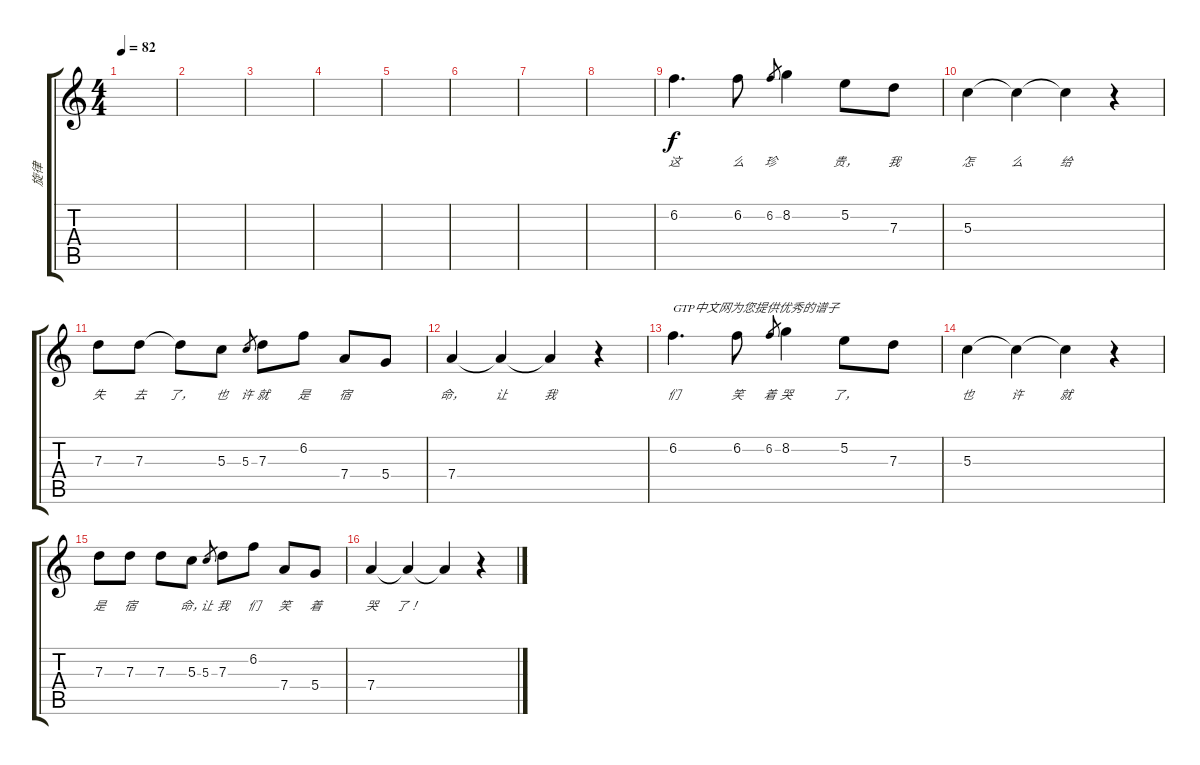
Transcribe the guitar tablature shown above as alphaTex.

\track ("旋律" "旋律") {instrument acousticguitarsteel}
\staff {score tabs}
\tuning (E4 B3 G3 D3 A2 E2) {hide}
\ts (4 4)
\tempo 82
\clef g2
\ks c
|
|
|
|
|
|
|
|
6.2.4{d lyrics (0 "这") lyrics (1 "") lyrics (2 "") lyrics (3 "") lyrics (4 "")} 6.2.8{lyrics (0 "么") lyrics (1 "") lyrics (2 "") lyrics (3 "") lyrics (4 "")} 6.2.8{lyrics (0 "珍") lyrics (1 "") lyrics (2 "") lyrics (3 "") lyrics (4 "") gr} 8.2.4{lyrics (0 "") lyrics (1 "") lyrics (2 "") lyrics (3 "") lyrics (4 "")} 5.2.8{lyrics (0 "贵，") lyrics (1 "") lyrics (2 "") lyrics (3 "") lyrics (4 "")} 7.3.8{lyrics (0 "我") lyrics (1 "") lyrics (2 "") lyrics (3 "") lyrics (4 "")} |
5.3.4{lyrics (0 "怎") lyrics (1 "") lyrics (2 "") lyrics (3 "") lyrics (4 "")} 5.3{t}.4{lyrics (0 "么") lyrics (1 "") lyrics (2 "") lyrics (3 "") lyrics (4 "")} 5.3{t}.4{lyrics (0 "给") lyrics (1 "") lyrics (2 "") lyrics (3 "") lyrics (4 "")} r.4 |
7.3.8{lyrics (0 "失") lyrics (1 "") lyrics (2 "") lyrics (3 "") lyrics (4 "")} 7.3.8{lyrics (0 "去") lyrics (1 "") lyrics (2 "") lyrics (3 "") lyrics (4 "")} 7.3{t}.8{lyrics (0 "了，") lyrics (1 "") lyrics (2 "") lyrics (3 "") lyrics (4 "")} 5.3.8{lyrics (0 "也") lyrics (1 "") lyrics (2 "") lyrics (3 "") lyrics (4 "")} 5.3.8{lyrics (0 "许") lyrics (1 "") lyrics (2 "") lyrics (3 "") lyrics (4 "") gr} 7.3.8{lyrics (0 "就") lyrics (1 "") lyrics (2 "") lyrics (3 "") lyrics (4 "")} 6.2.8{lyrics (0 "是") lyrics (1 "") lyrics (2 "") lyrics (3 "") lyrics (4 "")} 7.4.8{lyrics (0 "宿") lyrics (1 "") lyrics (2 "") lyrics (3 "") lyrics (4 "")} 5.4.8{lyrics (0 "") lyrics (1 "") lyrics (2 "") lyrics (3 "") lyrics (4 "")} |
7.4.4{lyrics (0 "命，") lyrics (1 "") lyrics (2 "") lyrics (3 "") lyrics (4 "")} 7.4{t}.4{lyrics (0 "让") lyrics (1 "") lyrics (2 "") lyrics (3 "") lyrics (4 "")} 7.4{t}.4{lyrics (0 "我") lyrics (1 "") lyrics (2 "") lyrics (3 "") lyrics (4 "")} r.4 |
6.2.4{d txt "GTP中文网为您提供优秀的谱子" lyrics (0 "们") lyrics (1 "") lyrics (2 "") lyrics (3 "") lyrics (4 "")} 6.2.8{lyrics (0 "笑") lyrics (1 "") lyrics (2 "") lyrics (3 "") lyrics (4 "")} 6.2.8{lyrics (0 "着") lyrics (1 "") lyrics (2 "") lyrics (3 "") lyrics (4 "") gr} 8.2.4{lyrics (0 "哭") lyrics (1 "") lyrics (2 "") lyrics (3 "") lyrics (4 "")} 5.2.8{lyrics (0 "了，") lyrics (1 "") lyrics (2 "") lyrics (3 "") lyrics (4 "")} 7.3.8{lyrics (0 "") lyrics (1 "") lyrics (2 "") lyrics (3 "") lyrics (4 "")} |
5.3.4{lyrics (0 "也") lyrics (1 "") lyrics (2 "") lyrics (3 "") lyrics (4 "")} 5.3{t}.4{lyrics (0 "许") lyrics (1 "") lyrics (2 "") lyrics (3 "") lyrics (4 "")} 5.3{t}.4{lyrics (0 "就") lyrics (1 "") lyrics (2 "") lyrics (3 "") lyrics (4 "")} r.4 |
7.3.8{lyrics (0 "是") lyrics (1 "") lyrics (2 "") lyrics (3 "") lyrics (4 "")} 7.3.8{lyrics (0 "宿") lyrics (1 "") lyrics (2 "") lyrics (3 "") lyrics (4 "")} 7.3.8{lyrics (0 "") lyrics (1 "") lyrics (2 "") lyrics (3 "") lyrics (4 "")} 5.3.8{lyrics (0 "命，") lyrics (1 "") lyrics (2 "") lyrics (3 "") lyrics (4 "")} 5.3.8{lyrics (0 "让") lyrics (1 "") lyrics (2 "") lyrics (3 "") lyrics (4 "") gr} 7.3.8{lyrics (0 "我") lyrics (1 "") lyrics (2 "") lyrics (3 "") lyrics (4 "")} 6.2.8{lyrics (0 "们") lyrics (1 "") lyrics (2 "") lyrics (3 "") lyrics (4 "")} 7.4.8{lyrics (0 "笑") lyrics (1 "") lyrics (2 "") lyrics (3 "") lyrics (4 "")} 5.4.8{lyrics (0 "着") lyrics (1 "") lyrics (2 "") lyrics (3 "") lyrics (4 "")} |
7.4.4{lyrics (0 "哭") lyrics (1 "") lyrics (2 "") lyrics (3 "") lyrics (4 "")} 7.4{t}.4{lyrics (0 "了！") lyrics (1 "") lyrics (2 "") lyrics (3 "") lyrics (4 "")} 7.4{t}.4 r.4
